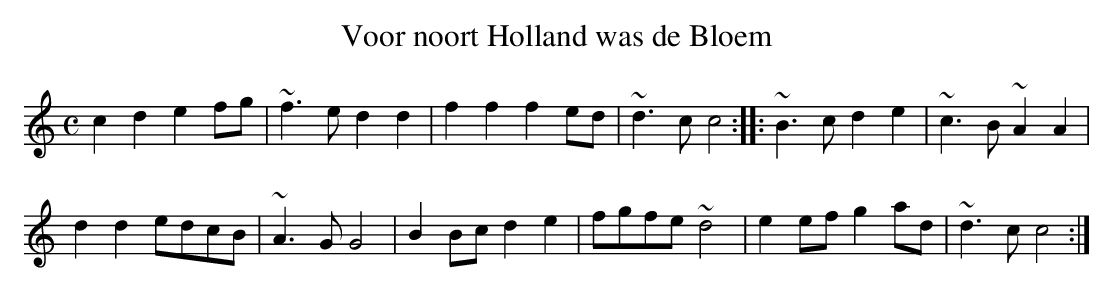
X:1
T:Voor noort Holland was de Bloem
M:C
K:Cmaj
c2d2e2fg|~f3ed2d2|f2f2f2ed|~d3cc4:||:~B3cd2e2|~c3B~A2A2|
d2d2edcB|~A3GG4|B2Bcd2e2|fgfe~d4|e2efg2ad|~d3cc4:|
